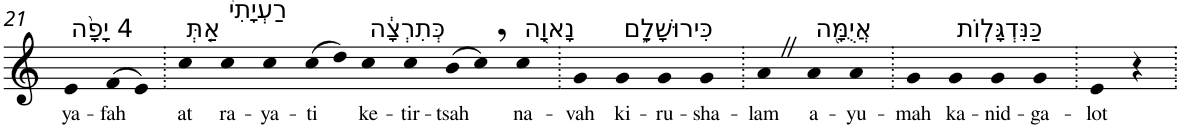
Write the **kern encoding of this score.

**kern	**text
*part1	*part1
*staff1	*staff1
*I"Piano	*
*I'Pno	*
!!LO:PB:g=z
*clefG2	*
*k[]	*
=21	=21
!LO:TX:a:t=4 יָפָ֨ה	!
!	!LO:LY:b
4e	ya-
!	!LO:LY:b
(>8f	-fah
8e)	.
=22.	=22.
!LO:TX:a:t=אַ֤תְּ	!
!	!LO:LY:b
4cc	at
!LO:TX:a:t=רַעְיָתִי֙	!
!	!LO:LY:b
4cc	ra-
!	!LO:LY:b
4cc	-ya-
!	!LO:LY:b
(>8cc	-ti
8dd)	.
!LO:TX:a:t=כְּתִרְצָ֔ה	!
!	!LO:LY:b
4cc	ke-
!	!LO:LY:b
4cc	-tir-
!	!LO:LY:b
(>8b	-tsah
8cc,)	.
!LO:TX:a:t=נָאוָ֖ה	!
!	!LO:LY:b
4cc	na-
=23.	=23.
!	!LO:LY:b
4g	-vah
!LO:TX:a:t=כִּירוּשָׁלִָ֑ם	!
!	!LO:LY:b
4g	ki-
!	!LO:LY:b
4g	-ru-
!	!LO:LY:b
4g	-sha-
=24.	=24.
!	!LO:LY:b
4aZ	-lam
!LO:TX:a:t=אֲיֻמָּ֖ה	!
!	!LO:LY:b
4a	a-
!	!LO:LY:b
4a	-yu-
=25.	=25.
!	!LO:LY:b
4g	-mah
!LO:TX:a:t=כַּנִּדְגָּלֽוֹת	!
!	!LO:LY:b
4g	ka-
!	!LO:LY:b
4g	-nid-
!	!LO:LY:b
4g	-ga-
=26.	=26.
!	!LO:LY:b
4e	-lot
4r	.
=.	=.
*-	*-
